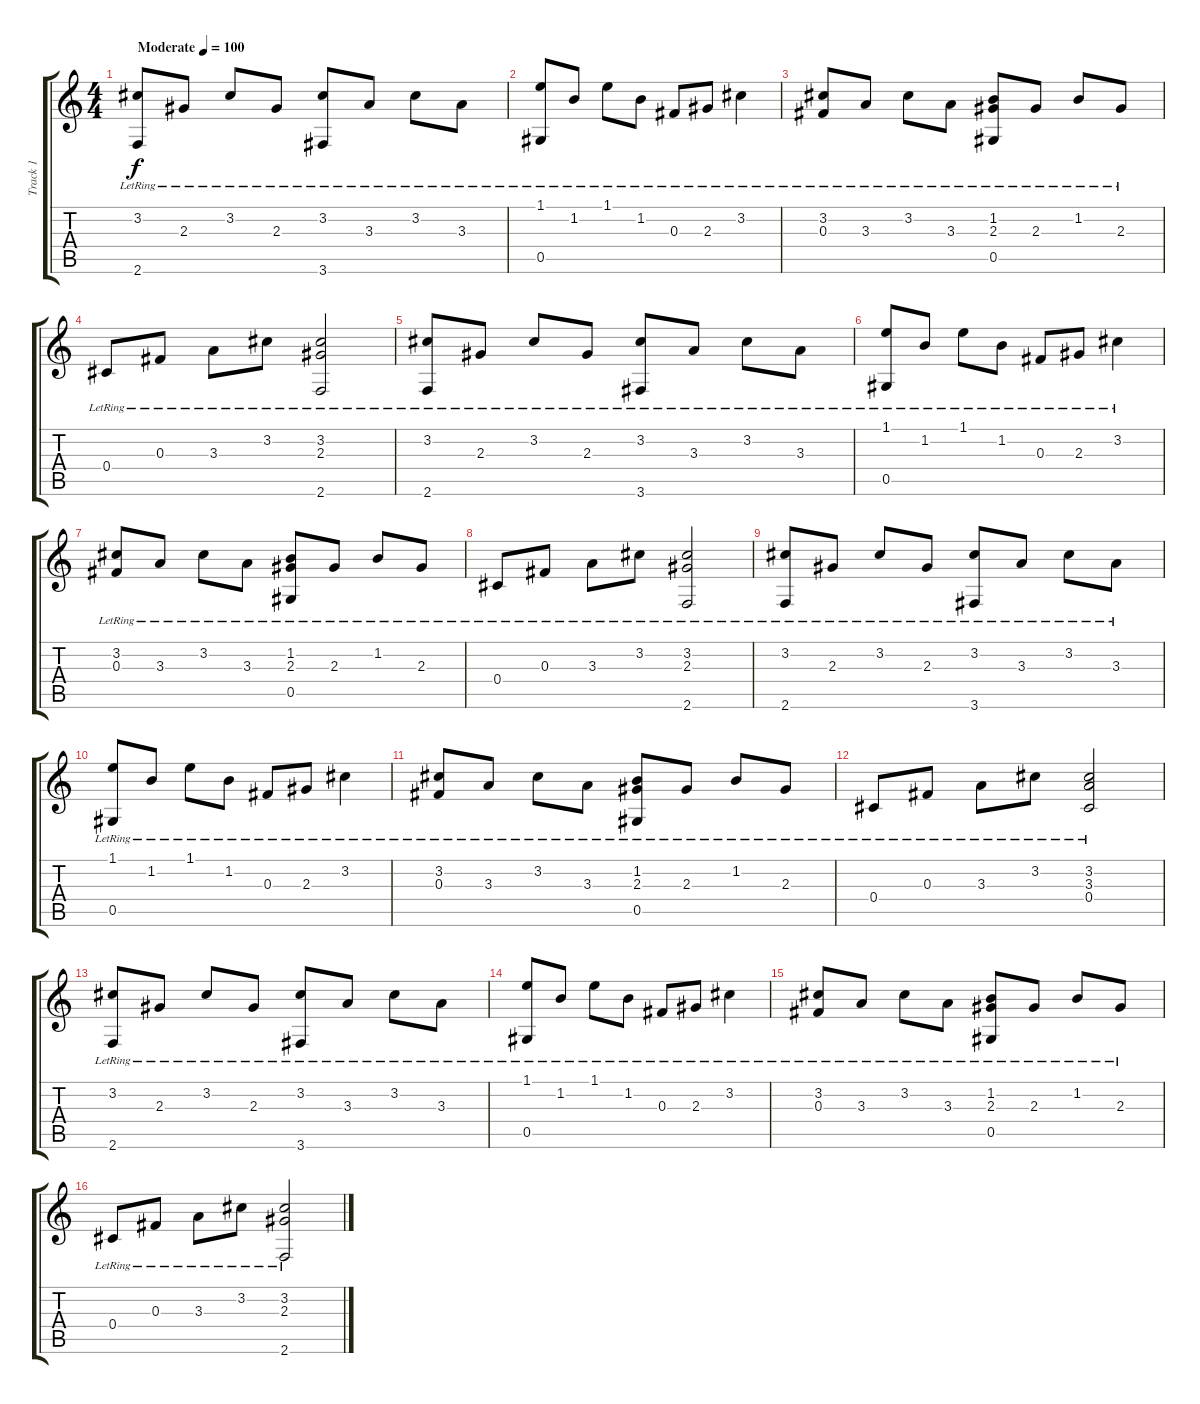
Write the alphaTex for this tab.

\track ("Track 1" "Track 1") {instrument acousticguitarsteel}
\staff {score tabs}
\tuning (Eb4 Bb3 Gb3 Db3 Ab2 Eb2) {hide}
\ts (4 4)
\tempo (100 "Moderate")
\clef g2
\ks c
(3.2{lr} 2.6{lr}).8{dy f instrument acousticguitarsteel} 2.3{lr}.8 3.2{lr}.8 2.3{lr}.8 (3.2{lr} 3.6{lr}).8 3.3{lr}.8 3.2{lr}.8 3.3{lr}.8 |
(1.1{lr} 0.5{lr}).8 1.2{lr}.8 1.1{lr}.8 1.2{lr}.8 0.3{lr}.8 2.3{lr}.8 3.2{lr}.4 |
(3.2{lr} 0.3{lr}).8 3.3{lr}.8 3.2{lr}.8 3.3{lr}.8 (1.2{lr} 2.3{lr} 0.5{lr}).8 2.3{lr}.8 1.2{lr}.8 2.3{lr}.8 |
0.4{lr}.8 0.3{lr}.8 3.3{lr}.8 3.2{lr}.8 (3.2{lr} 2.3{lr} 2.6{lr}).2 |
(3.2{lr} 2.6{lr}).8 2.3{lr}.8 3.2{lr}.8 2.3{lr}.8 (3.2{lr} 3.6{lr}).8 3.3{lr}.8 3.2{lr}.8 3.3{lr}.8 |
(1.1{lr} 0.5{lr}).8 1.2{lr}.8 1.1{lr}.8 1.2{lr}.8 0.3{lr}.8 2.3{lr}.8 3.2{lr}.4 |
(3.2{lr} 0.3{lr}).8 3.3{lr}.8 3.2{lr}.8 3.3{lr}.8 (1.2{lr} 2.3{lr} 0.5{lr}).8 2.3{lr}.8 1.2{lr}.8 2.3{lr}.8 |
0.4{lr}.8 0.3{lr}.8 3.3{lr}.8 3.2{lr}.8 (3.2{lr} 2.3{lr} 2.6{lr}).2 |
(3.2{lr} 2.6{lr}).8 2.3{lr}.8 3.2{lr}.8 2.3{lr}.8 (3.2{lr} 3.6{lr}).8 3.3{lr}.8 3.2{lr}.8 3.3{lr}.8 |
(1.1{lr} 0.5{lr}).8 1.2{lr}.8 1.1{lr}.8 1.2{lr}.8 0.3{lr}.8 2.3{lr}.8 3.2{lr}.4 |
(3.2{lr} 0.3{lr}).8 3.3{lr}.8 3.2{lr}.8 3.3{lr}.8 (1.2{lr} 2.3{lr} 0.5{lr}).8 2.3{lr}.8 1.2{lr}.8 2.3{lr}.8 |
0.4{lr}.8 0.3{lr}.8 3.3{lr}.8 3.2{lr}.8 (3.2{lr} 3.3{lr} 0.4).2 |
(3.2{lr} 2.6{lr}).8 2.3{lr}.8 3.2{lr}.8 2.3{lr}.8 (3.2{lr} 3.6{lr}).8 3.3{lr}.8 3.2{lr}.8 3.3{lr}.8 |
(1.1{lr} 0.5{lr}).8 1.2{lr}.8 1.1{lr}.8 1.2{lr}.8 0.3{lr}.8 2.3{lr}.8 3.2{lr}.4 |
(3.2{lr} 0.3{lr}).8 3.3{lr}.8 3.2{lr}.8 3.3{lr}.8 (1.2{lr} 2.3{lr} 0.5{lr}).8 2.3{lr}.8 1.2{lr}.8 2.3{lr}.8 |
0.4{lr}.8 0.3{lr}.8 3.3{lr}.8 3.2{lr}.8 (3.2{lr} 2.3{lr} 2.6{lr}).2
